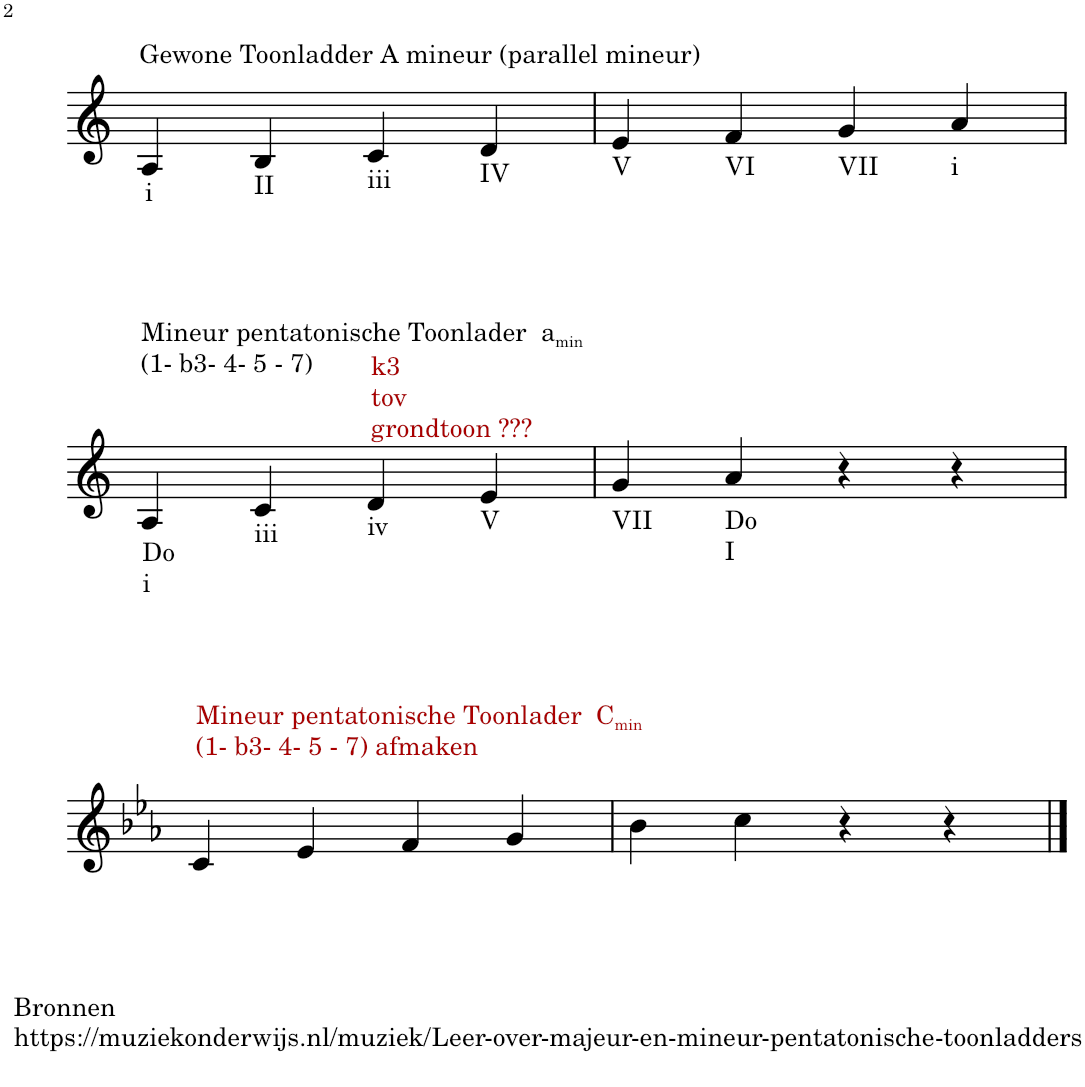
**kern
*part1
*staff1
*I"Piano
*I'Pno.
!!LO:PB:g=z
*clefG2
*k[]
*M4/4
=1
!LO:TX:a:t=Gewone Toonladder A mineur (parallel mineur)
!LO:TX:b:t=i
4A/
!LO:TX:b:t=II
4B/
!LO:TX:b:t=iii
4c/
!LO:TX:b:t=IV
4d/
=2
!LO:TX:b:t=V
4e/
!LO:TX:b:t=VI
4f/
!LO:TX:b:t=VII
4g/
!LO:TX:b:t=i
4a/
!!LO:LB:g=z
=1
!LO:TX:b:t=Do
!LO:TX:b:t=i
!LO:TX:a:t=Mineur pentatonische Toonlader  a
!LO:TX:a:t=min
!LO:TX:a:t=(1- b3- 4- 5 - 7)
4A/
!LO:TX:b:t=iii
4c/
!LO:TX:b:t=iv
!LO:TX:a:color=#AA0000:t=k3
!LO:TX:a:t=tov
!LO:TX:a:t=grondtoon ???
4d/
!LO:TX:b:t=V
4e/
=2
!LO:TX:b:t=VII
4g/
!LO:TX:b:t=Do
!LO:TX:b:t=I
4a/
4r
4r
!!LO:LB:g=z
=1
*k[b-e-a-]
!LO:TX:a:color=#AA0000:t=Mineur pentatonische Toonlader  C
!LO:TX:a:t=min
!LO:TX:a:t=(1- b3- 4- 5 - 7) afmaken
!LO:TX:b:t=Bronnen
!LO:TX:b:t=https&colon;//muziekonderwijs.nl/muziek/Leer-over-majeur-en-mineur-pentatonische-toonladders
4c/
4e-/
4f/
4g/
=2
4b-\
4cc\
4r
4r
==
*-
